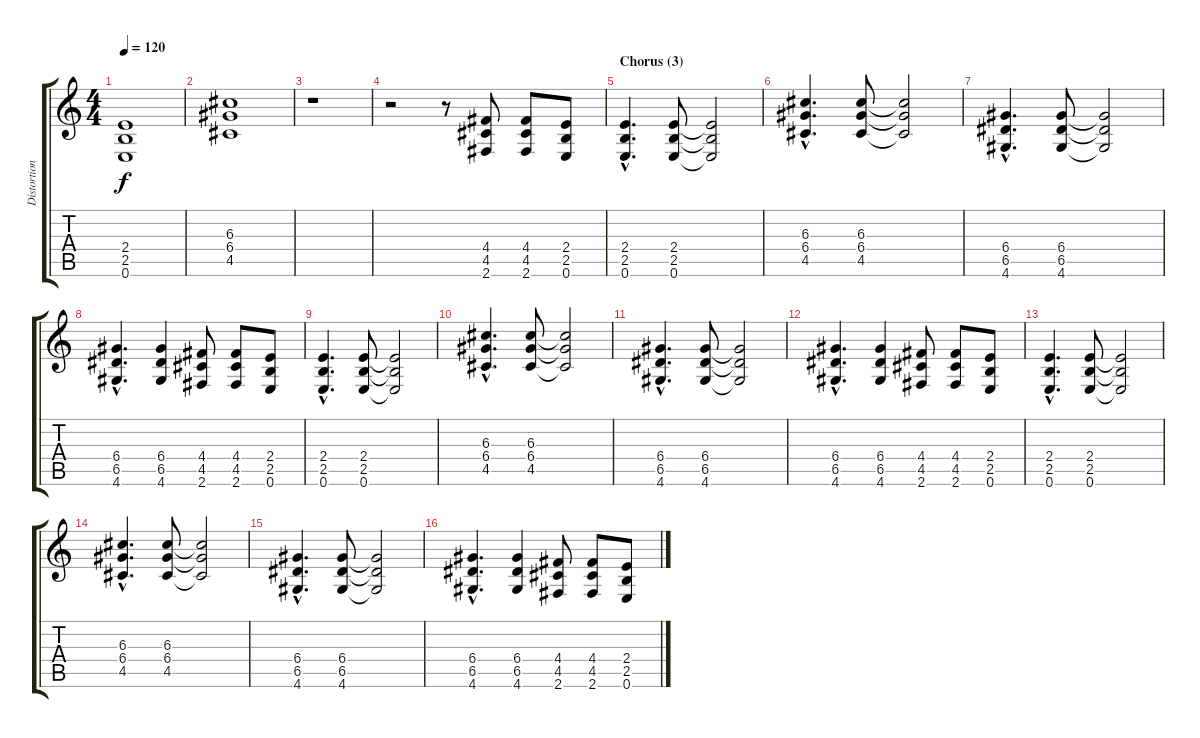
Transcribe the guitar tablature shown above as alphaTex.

\track ("Distortion Guitar" "Distortion") {instrument distortionguitar}
\staff {score tabs}
\tuning (E4 B3 G3 D3 A2 E2) {hide}
\ts (4 4)
\tempo 120
\clef g2
\ks c
(2.4 2.5 0.6).1{dy f} |
(6.3 6.4 4.5).1 |
r.1 |
r.2 r.8 (4.4 4.5 2.6).8 (4.4 4.5 2.6).8 (2.4 2.5 0.6).8 |
\section ("" "Chorus (3)")
(2.4{hac} 2.5{hac} 0.6{hac}).4{d} (2.4 2.5 0.6).8 (2.4{t} 2.5{t} 0.6{t}).2 |
(6.3{hac} 6.4{hac} 4.5{hac}).4{d} (6.3 6.4 4.5).8 (6.3{t} 6.4{t} 4.5{t}).2 |
(6.4{hac} 6.5{hac} 4.6{hac}).4{d} (6.4 6.5 4.6).8 (6.4{t} 6.5{t} 4.6{t}).2 |
(6.4{hac} 6.5{hac} 4.6{hac}).4{d} (6.4 6.5 4.6).4 (4.4 4.5 2.6).8 (4.4 4.5 2.6).8 (2.4 2.5 0.6).8 |
(2.4{hac} 2.5{hac} 0.6{hac}).4{d} (2.4 2.5 0.6).8 (2.4{t} 2.5{t} 0.6{t}).2 |
(6.3{hac} 6.4{hac} 4.5{hac}).4{d} (6.3 6.4 4.5).8 (6.3{t} 6.4{t} 4.5{t}).2 |
(6.4{hac} 6.5{hac} 4.6{hac}).4{d} (6.4 6.5 4.6).8 (6.4{t} 6.5{t} 4.6{t}).2 |
(6.4{hac} 6.5{hac} 4.6{hac}).4{d} (6.4 6.5 4.6).4 (4.4 4.5 2.6).8 (4.4 4.5 2.6).8 (2.4 2.5 0.6).8 |
(2.4{hac} 2.5{hac} 0.6{hac}).4{d} (2.4 2.5 0.6).8 (2.4{t} 2.5{t} 0.6{t}).2 |
(6.3{hac} 6.4{hac} 4.5{hac}).4{d} (6.3 6.4 4.5).8 (6.3{t} 6.4{t} 4.5{t}).2 |
(6.4{hac} 6.5{hac} 4.6{hac}).4{d} (6.4 6.5 4.6).8 (6.4{t} 6.5{t} 4.6{t}).2 |
(6.4{hac} 6.5{hac} 4.6{hac}).4{d} (6.4 6.5 4.6).4 (4.4 4.5 2.6).8 (4.4 4.5 2.6).8 (2.4 2.5 0.6).8
